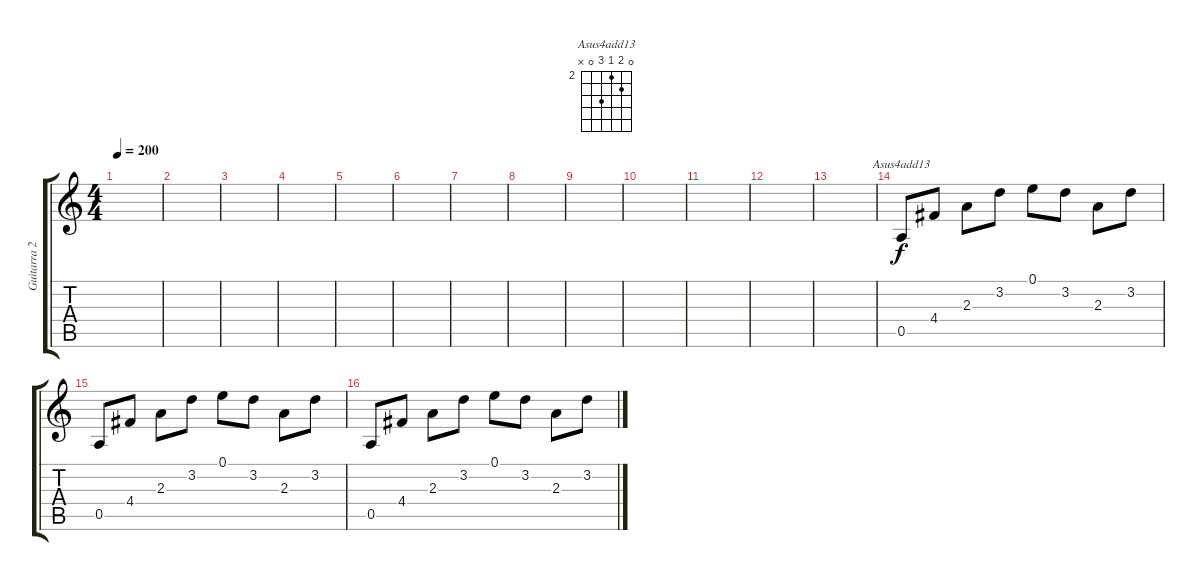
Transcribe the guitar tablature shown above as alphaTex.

\track ("Guitarra 2" "Guitarra 2") {instrument electricguitarmuted}
\staff {score tabs}
\tuning (E4 B3 G3 D3 A2 E2) {hide}
\chord ("Asus4add13" 0 3 2 4 0 x) {firstfret 2}
\ts (4 4)
\section ("" "")
\tempo 200
\clef g2
\ks c
|
|
|
|
|
|
|
|
|
|
|
|
|
0.5.8{ch "Asus4add13"} 4.4.8 2.3.8 3.2.8 0.1.8 3.2.8 2.3.8 3.2.8 |
0.5.8 4.4.8 2.3.8 3.2.8 0.1.8 3.2.8 2.3.8 3.2.8 |
0.5.8 4.4.8 2.3.8 3.2.8 0.1.8 3.2.8 2.3.8 3.2.8
